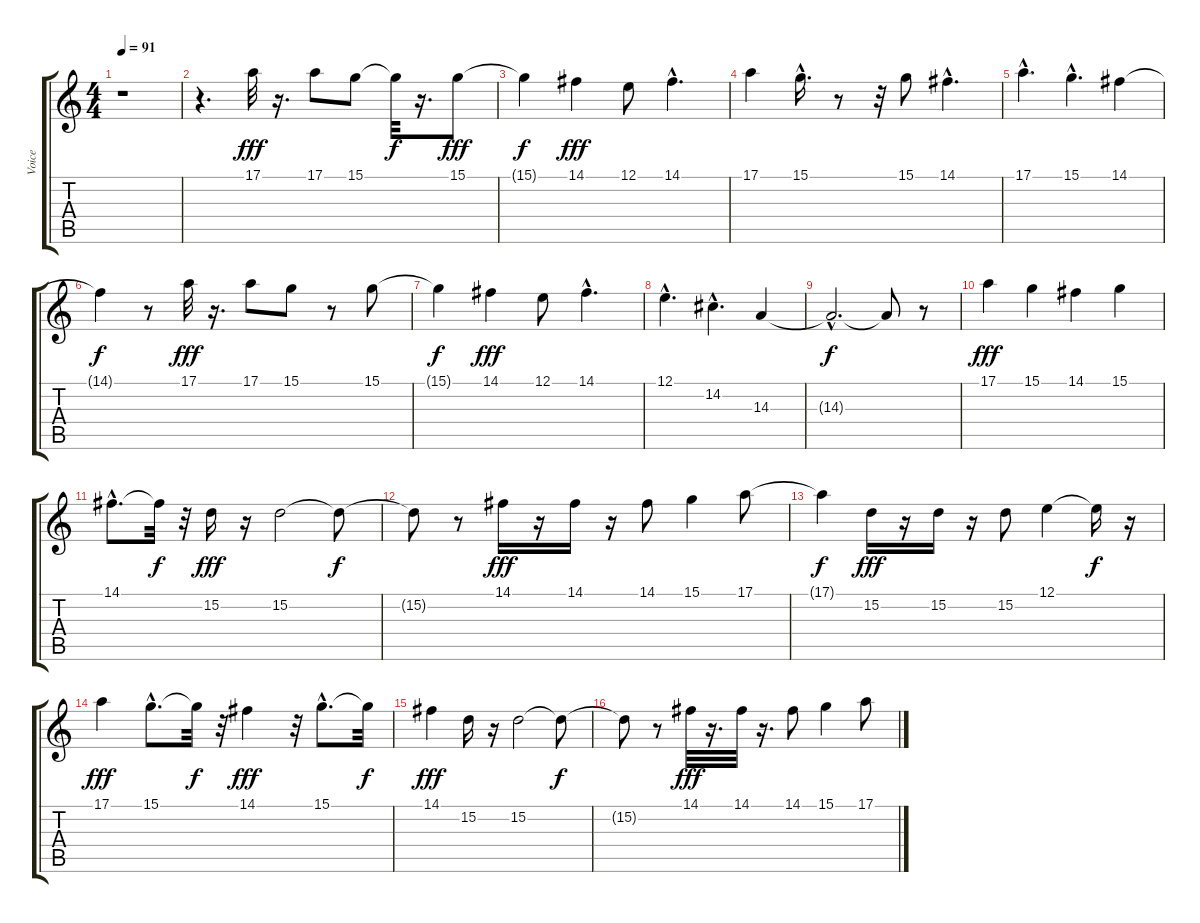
\track ("Voice" "Voice") {instrument flute}
\staff {score tabs}
\tuning (E4 B3 G3 D3 A2 E2) {hide}
\ts (4 4)
\tempo 91
\clef g2
\ks c
r.1{dy fff} |
r.4{d} 17.1.32 r.16{d} 17.1.8 15.1.8 15.1{t}.32{dy f} r.16{d} 15.1.8{dy fff} |
15.1{t}.4{dy f} 14.1.4{dy fff} 12.1.8 14.1{hac}.4{d} |
17.1.4 15.1{hac}.16{d} r.8 r.32 15.1.8 14.1{hac}.4{d} |
17.1{hac}.4{d} 15.1{hac}.4{d} 14.1.4 |
14.1{t}.4{dy f} r.8 17.1.32{dy fff} r.16{d} 17.1.8 15.1.8 r.8 15.1.8 |
15.1{t}.4{dy f} 14.1.4{dy fff} 12.1.8 14.1{hac}.4{d} |
12.1{hac}.4{d} 14.2{hac}.4{d} 14.3.4 |
14.3{hac t}.2{d dy f} 14.3{t}.8 r.8 |
17.1.4{dy fff} 15.1.4 14.1.4 15.1.4 |
14.1{hac}.8{d} 14.1{t}.32{dy f} r.32 15.2.16{dy fff} r.16 15.2.2 15.2{t}.8{dy f} |
15.2{t}.8 r.8 14.1.16{dy fff} r.16 14.1.16 r.16 14.1.8 15.1.4 17.1.8 |
17.1{t}.4{dy f} 15.2.16{dy fff} r.16 15.2.16 r.16 15.2.8 12.1.4 12.1{t}.16{dy f} r.16 |
17.1.4{dy fff} 15.1{hac}.8{d} 15.1{t}.32{dy f} r.32 14.1.4{dy fff} r.32 15.1{hac}.8{d} 15.1{t}.32{dy f} |
14.1.4{dy fff} 15.2.16 r.16 15.2.2 15.2{t}.8{dy f} |
15.2{t}.8 r.8 14.1.32{dy fff} r.16{d} 14.1.32 r.16{d} 14.1.8 15.1.4 17.1.8
